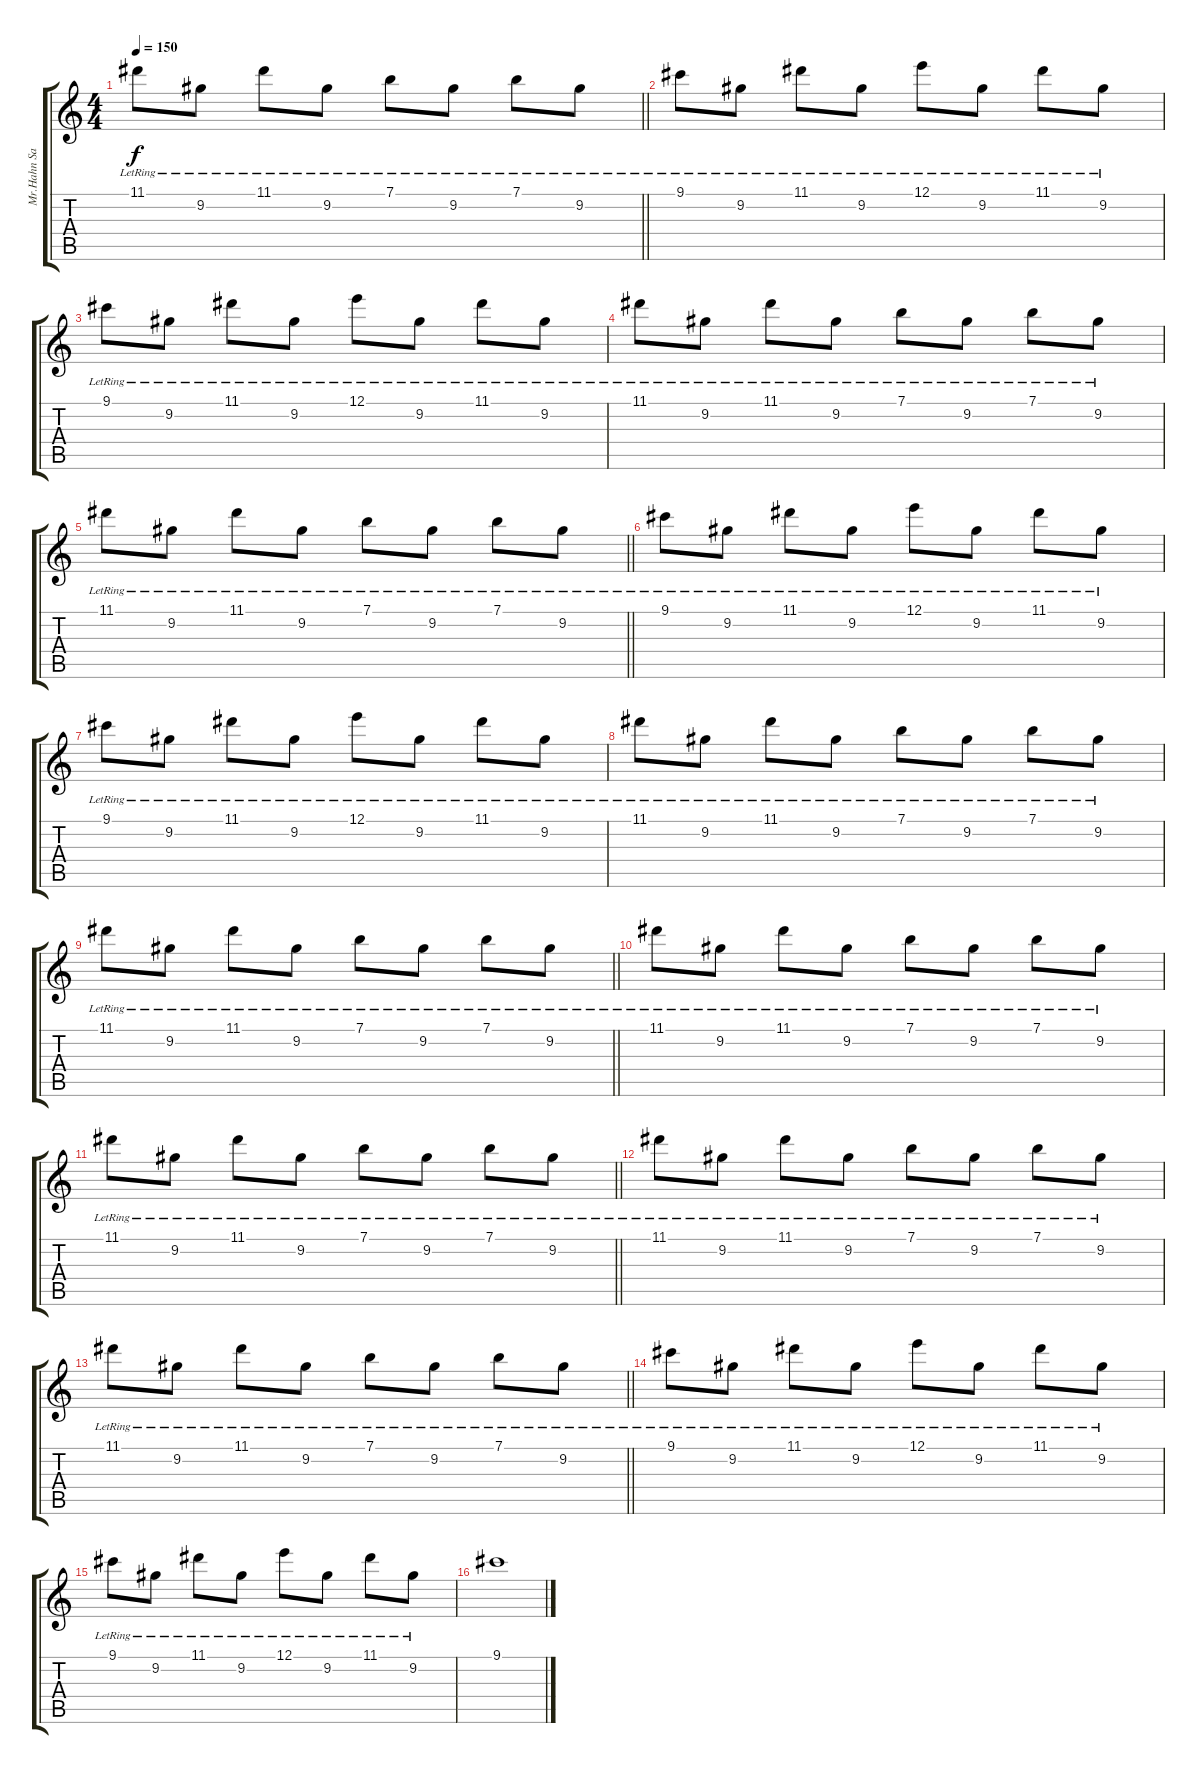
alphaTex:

\track ("Mr.Hahn Sampler2" "Mr.Hahn Sa") {instrument distortionguitar}
\staff {score tabs}
\tuning (E4 B3 G3 D3 A2 E2) {hide}
\ts (4 4)
\tempo 150
\clef g2
\barLineRight lightlight
\ks c
11.1{lr}.8{dy f} 9.2{lr}.8 11.1{lr}.8 9.2{lr}.8 7.1{lr}.8 9.2{lr}.8 7.1{lr}.8 9.2{lr}.8 |
9.1{lr}.8 9.2{lr}.8 11.1{lr}.8 9.2{lr}.8 12.1{lr}.8 9.2{lr}.8 11.1{lr}.8 9.2{lr}.8 |
9.1{lr}.8 9.2{lr}.8 11.1{lr}.8 9.2{lr}.8 12.1{lr}.8 9.2{lr}.8 11.1{lr}.8 9.2{lr}.8 |
11.1{lr}.8 9.2{lr}.8 11.1{lr}.8 9.2{lr}.8 7.1{lr}.8 9.2{lr}.8 7.1{lr}.8 9.2{lr}.8 |
\barLineRight lightlight
11.1{lr}.8 9.2{lr}.8 11.1{lr}.8 9.2{lr}.8 7.1{lr}.8 9.2{lr}.8 7.1{lr}.8 9.2{lr}.8 |
9.1{lr}.8 9.2{lr}.8 11.1{lr}.8 9.2{lr}.8 12.1{lr}.8 9.2{lr}.8 11.1{lr}.8 9.2{lr}.8 |
9.1{lr}.8 9.2{lr}.8 11.1{lr}.8 9.2{lr}.8 12.1{lr}.8 9.2{lr}.8 11.1{lr}.8 9.2{lr}.8 |
11.1{lr}.8 9.2{lr}.8 11.1{lr}.8 9.2{lr}.8 7.1{lr}.8 9.2{lr}.8 7.1{lr}.8 9.2{lr}.8 |
\barLineRight lightlight
11.1{lr}.8 9.2{lr}.8 11.1{lr}.8 9.2{lr}.8 7.1{lr}.8 9.2{lr}.8 7.1{lr}.8 9.2{lr}.8 |
11.1{lr}.8 9.2{lr}.8 11.1{lr}.8 9.2{lr}.8 7.1{lr}.8 9.2{lr}.8 7.1{lr}.8 9.2{lr}.8 |
\barLineRight lightlight
11.1{lr}.8 9.2{lr}.8 11.1{lr}.8 9.2{lr}.8 7.1{lr}.8 9.2{lr}.8 7.1{lr}.8 9.2{lr}.8 |
11.1{lr}.8 9.2{lr}.8 11.1{lr}.8 9.2{lr}.8 7.1{lr}.8 9.2{lr}.8 7.1{lr}.8 9.2{lr}.8 |
\barLineRight lightlight
11.1{lr}.8 9.2{lr}.8 11.1{lr}.8 9.2{lr}.8 7.1{lr}.8 9.2{lr}.8 7.1{lr}.8 9.2{lr}.8 |
9.1{lr}.8 9.2{lr}.8 11.1{lr}.8 9.2{lr}.8 12.1{lr}.8 9.2{lr}.8 11.1{lr}.8 9.2{lr}.8 |
9.1{lr}.8 9.2{lr}.8 11.1{lr}.8 9.2{lr}.8 12.1{lr}.8 9.2{lr}.8 11.1{lr}.8 9.2{lr}.8 |
9.1.1
